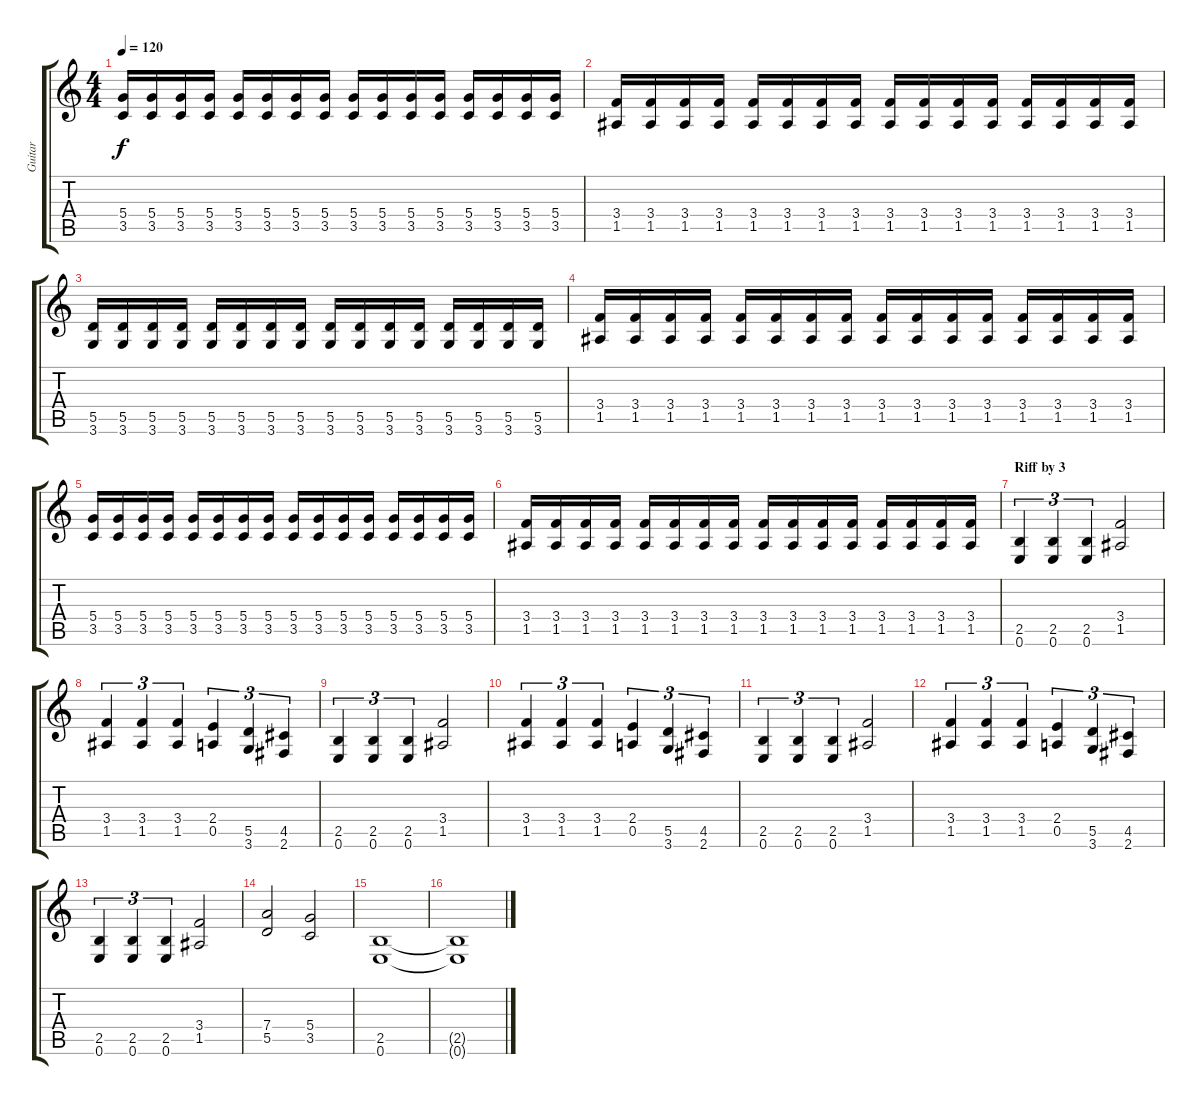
\track ("Guitar" "Guitar") {instrument distortionguitar}
\staff {score tabs}
\tuning (E4 B3 G3 D3 A2 E2) {hide}
\ts (4 4)
\tempo 120
\clef g2
\ks c
(5.4 3.5).16{dy f} (5.4 3.5).16 (5.4 3.5).16 (5.4 3.5).16 (5.4 3.5).16 (5.4 3.5).16 (5.4 3.5).16 (5.4 3.5).16 (5.4 3.5).16 (5.4 3.5).16 (5.4 3.5).16 (5.4 3.5).16 (5.4 3.5).16 (5.4 3.5).16 (5.4 3.5).16 (5.4 3.5).16 |
(3.4 1.5).16 (3.4 1.5).16 (3.4 1.5).16 (3.4 1.5).16 (3.4 1.5).16 (3.4 1.5).16 (3.4 1.5).16 (3.4 1.5).16 (3.4 1.5).16 (3.4 1.5).16 (3.4 1.5).16 (3.4 1.5).16 (3.4 1.5).16 (3.4 1.5).16 (3.4 1.5).16 (3.4 1.5).16 |
(5.5 3.6).16 (5.5 3.6).16 (5.5 3.6).16 (5.5 3.6).16 (5.5 3.6).16 (5.5 3.6).16 (5.5 3.6).16 (5.5 3.6).16 (5.5 3.6).16 (5.5 3.6).16 (5.5 3.6).16 (5.5 3.6).16 (5.5 3.6).16 (5.5 3.6).16 (5.5 3.6).16 (5.5 3.6).16 |
(3.4 1.5).16 (3.4 1.5).16 (3.4 1.5).16 (3.4 1.5).16 (3.4 1.5).16 (3.4 1.5).16 (3.4 1.5).16 (3.4 1.5).16 (3.4 1.5).16 (3.4 1.5).16 (3.4 1.5).16 (3.4 1.5).16 (3.4 1.5).16 (3.4 1.5).16 (3.4 1.5).16 (3.4 1.5).16 |
(5.4 3.5).16 (5.4 3.5).16 (5.4 3.5).16 (5.4 3.5).16 (5.4 3.5).16 (5.4 3.5).16 (5.4 3.5).16 (5.4 3.5).16 (5.4 3.5).16 (5.4 3.5).16 (5.4 3.5).16 (5.4 3.5).16 (5.4 3.5).16 (5.4 3.5).16 (5.4 3.5).16 (5.4 3.5).16 |
(3.4 1.5).16 (3.4 1.5).16 (3.4 1.5).16 (3.4 1.5).16 (3.4 1.5).16 (3.4 1.5).16 (3.4 1.5).16 (3.4 1.5).16 (3.4 1.5).16 (3.4 1.5).16 (3.4 1.5).16 (3.4 1.5).16 (3.4 1.5).16 (3.4 1.5).16 (3.4 1.5).16 (3.4 1.5).16 |
\section ("" "Riff by 3")
(2.5 0.6).4{tu (3 2)} (2.5 0.6).4{tu (3 2)} (2.5 0.6).4{tu (3 2)} (3.4 1.5).2 |
(3.4 1.5).4{tu (3 2)} (3.4 1.5).4{tu (3 2)} (3.4 1.5).4{tu (3 2)} (2.4 0.5).4{tu (3 2)} (5.5 3.6).4{tu (3 2)} (4.5 2.6).4{tu (3 2)} |
(2.5 0.6).4{tu (3 2)} (2.5 0.6).4{tu (3 2)} (2.5 0.6).4{tu (3 2)} (3.4 1.5).2 |
(3.4 1.5).4{tu (3 2)} (3.4 1.5).4{tu (3 2)} (3.4 1.5).4{tu (3 2)} (2.4 0.5).4{tu (3 2)} (5.5 3.6).4{tu (3 2)} (4.5 2.6).4{tu (3 2)} |
(2.5 0.6).4{tu (3 2)} (2.5 0.6).4{tu (3 2)} (2.5 0.6).4{tu (3 2)} (3.4 1.5).2 |
(3.4 1.5).4{tu (3 2)} (3.4 1.5).4{tu (3 2)} (3.4 1.5).4{tu (3 2)} (2.4 0.5).4{tu (3 2)} (5.5 3.6).4{tu (3 2)} (4.5 2.6).4{tu (3 2)} |
(2.5 0.6).4{tu (3 2)} (2.5 0.6).4{tu (3 2)} (2.5 0.6).4{tu (3 2)} (3.4 1.5).2 |
(7.4 5.5).2 (5.4 3.5).2 |
(2.5 0.6).1 |
(2.5{t} 0.6{t}).1
